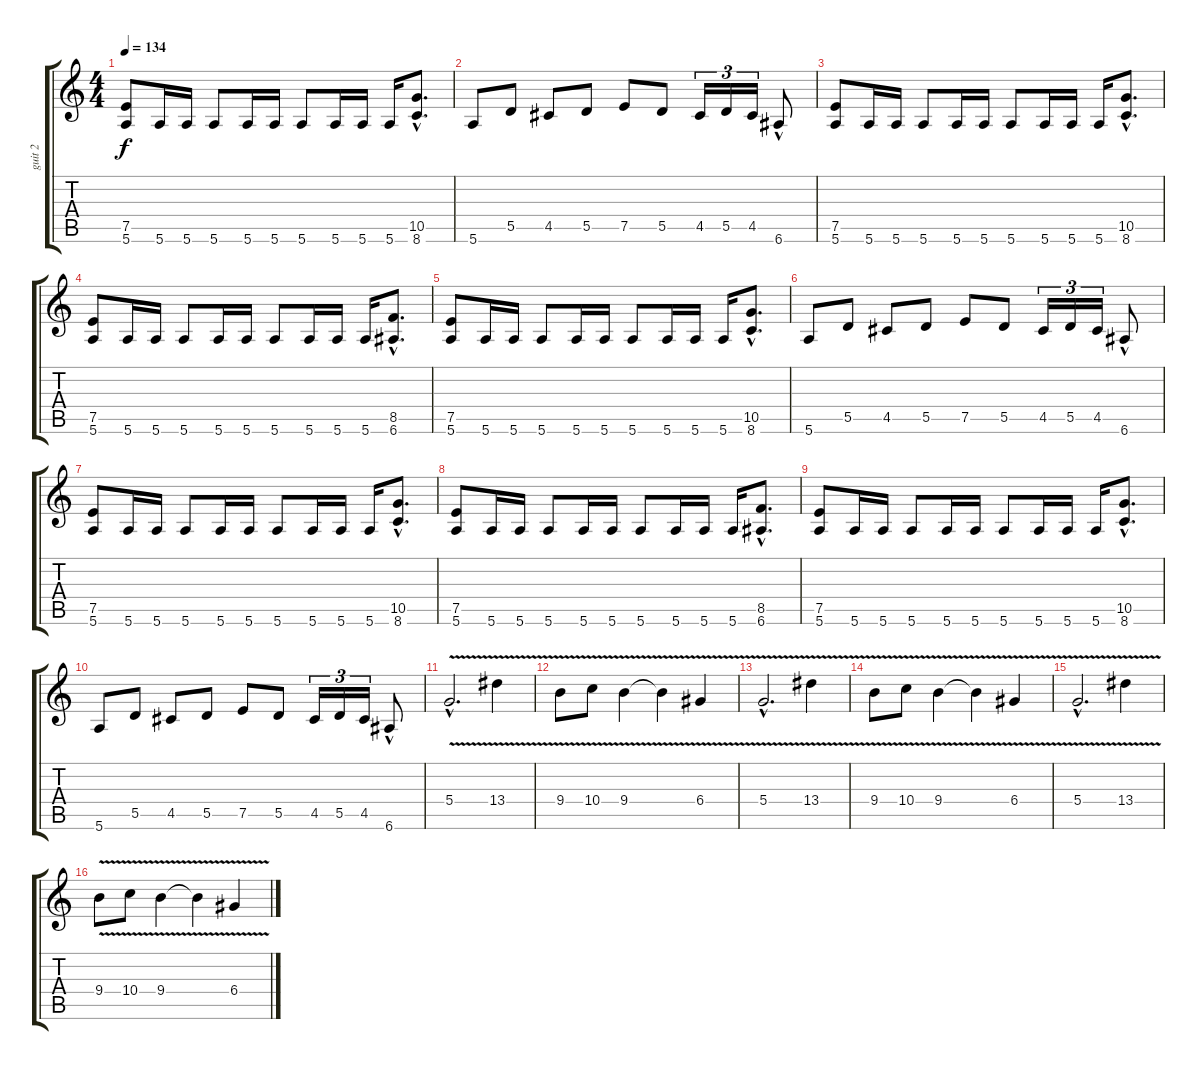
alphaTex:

\track ("guit 2" "guit 2") {instrument distortionguitar}
\staff {score tabs}
\tuning (E4 B3 G3 D3 A2 E2) {hide}
\ts (4 4)
\tempo 134
\clef g2
\ks c
(7.5 5.6).8{dy f} 5.6.16 5.6.16 5.6.8 5.6.16 5.6.16 5.6.8 5.6.16 5.6.16 5.6.16 (10.5{hac} 8.6{hac}).8{d} |
5.6.8 5.5.8 4.5.8 5.5.8 7.5.8 5.5.8 4.5.16{tu (3 2)} 5.5.16{tu (3 2)} 4.5.16{tu (3 2)} 6.6{hac}.8 |
(7.5 5.6).8 5.6.16 5.6.16 5.6.8 5.6.16 5.6.16 5.6.8 5.6.16 5.6.16 5.6.16 (10.5{hac} 8.6{hac}).8{d} |
(7.5 5.6).8 5.6.16 5.6.16 5.6.8 5.6.16 5.6.16 5.6.8 5.6.16 5.6.16 5.6.16 (8.5{hac} 6.6{hac}).8{d} |
(7.5 5.6).8 5.6.16 5.6.16 5.6.8 5.6.16 5.6.16 5.6.8 5.6.16 5.6.16 5.6.16 (10.5{hac} 8.6{hac}).8{d} |
5.6.8 5.5.8 4.5.8 5.5.8 7.5.8 5.5.8 4.5.16{tu (3 2)} 5.5.16{tu (3 2)} 4.5.16{tu (3 2)} 6.6{hac}.8 |
(7.5 5.6).8 5.6.16 5.6.16 5.6.8 5.6.16 5.6.16 5.6.8 5.6.16 5.6.16 5.6.16 (10.5{hac} 8.6{hac}).8{d} |
(7.5 5.6).8 5.6.16 5.6.16 5.6.8 5.6.16 5.6.16 5.6.8 5.6.16 5.6.16 5.6.16 (8.5{hac} 6.6{hac}).8{d} |
(7.5 5.6).8 5.6.16 5.6.16 5.6.8 5.6.16 5.6.16 5.6.8 5.6.16 5.6.16 5.6.16 (10.5{hac} 8.6{hac}).8{d} |
5.6.8 5.5.8 4.5.8 5.5.8 7.5.8 5.5.8 4.5.16{tu (3 2)} 5.5.16{tu (3 2)} 4.5.16{tu (3 2)} 6.6{hac}.8 |
5.4{v hac}.2{d} 13.4{v}.4 |
9.4{v}.8 10.4{v}.8 9.4{v}.4 9.4{t}.4 6.4{v}.4 |
5.4{v hac}.2{d} 13.4{v}.4 |
9.4{v}.8 10.4{v}.8 9.4{v}.4 9.4{t}.4 6.4{v}.4 |
5.4{v hac}.2{d} 13.4{v}.4 |
9.4{v}.8 10.4{v}.8 9.4{v}.4 9.4{t}.4 6.4{v}.4
